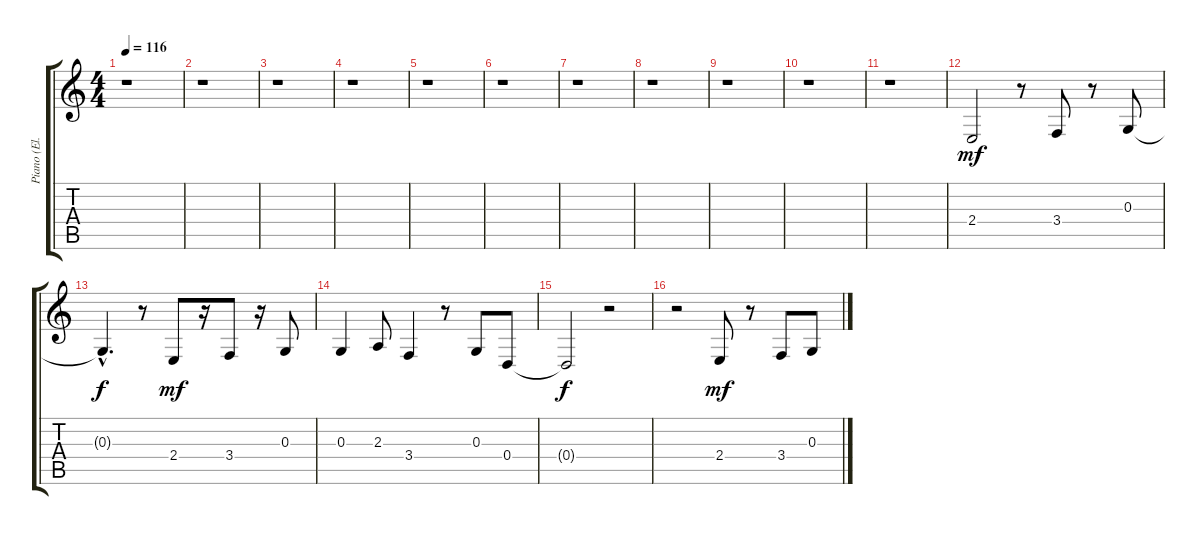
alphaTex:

\track ("Piano (El. Grand)   " "Piano (El.") {instrument electricgrandpiano}
\staff {score tabs}
\tuning (E4 B3 G3 D3 A2 E2) {hide}
\ts (4 4)
\tempo 116
\clef g2
\ks c
r.1{dy mp} |
r.1 |
r.1 |
r.1 |
r.1 |
r.1 |
r.1 |
r.1 |
r.1 |
r.1 |
r.1 |
2.4.2{dy mf volume 16} r.8 3.4.8 r.8 0.3.8 |
0.3{hac t}.4{d dy f} r.8 2.4.8{dy mf} r.16 3.4.8 r.16 0.3.8 |
0.3.4 2.3.8 3.4.4 r.8 0.3.8 0.4.8 |
0.4{t}.2{dy f} r.2 |
r.2 2.4.8{dy mf} r.8 3.4.8 0.3.8
